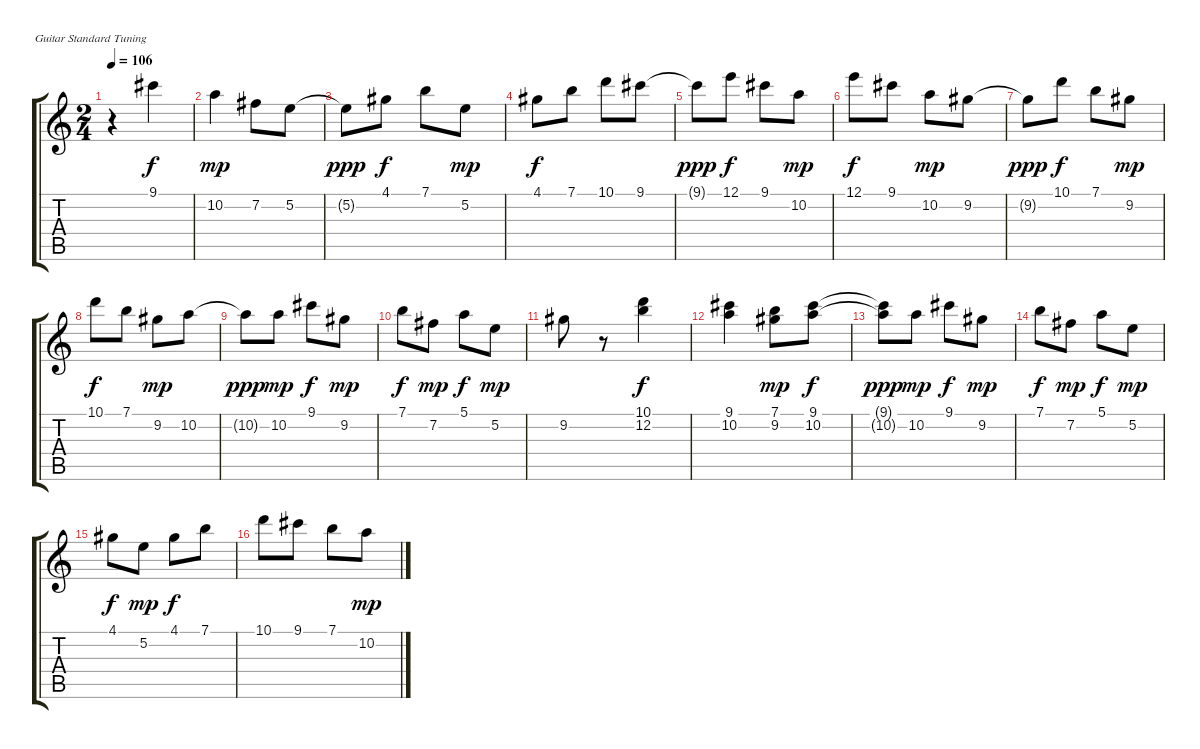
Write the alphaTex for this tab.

\bracketExtendMode groupsimilarinstruments
\firstSystemTrackNameOrientation horizontal
\otherSystemsTrackNameOrientation horizontal
\track "" {instrument acousticguitarnylon}
\staff {score tabs}
\tuning (E4 B3 G3 D3 A2 E2)
\ts (2 4)
\tempo 106
\clef g2
\ks c
r.4{dy f instrument acousticguitarnylon} 9.1.4 |
10.2.4{dy mp} 7.2.8 5.2.8 |
5.2{t}.8{dy ppp} 4.1.8{dy f} 7.1.8 5.2.8{dy mp} |
4.1.8{dy f} 7.1.8 10.1.8 9.1.8 |
9.1{t}.8{dy ppp} 12.1.8{dy f} 9.1.8 10.2.8{dy mp} |
12.1.8{dy f} 9.1.8 10.2.8{dy mp} 9.2.8 |
9.2{t}.8{dy ppp} 10.1.8{dy f} 7.1.8 9.2.8{dy mp} |
10.1.8{dy f} 7.1.8 9.2.8{dy mp} 10.2.8 |
10.2{t}.8{dy ppp} 10.2.8{dy mp} 9.1.8{dy f} 9.2.8{dy mp} |
7.1.8{dy f} 7.2.8{dy mp} 5.1.8{dy f} 5.2.8{dy mp} |
9.2.8 r.8 (10.1 12.2).4{dy f} |
(9.1 10.2).4 (7.1 9.2).8{dy mp} (9.1 10.2).8{dy f} |
(9.1{t} 10.2{t}).8{dy ppp} 10.2.8{dy mp} 9.1.8{dy f} 9.2.8{dy mp} |
7.1.8{dy f} 7.2.8{dy mp} 5.1.8{dy f} 5.2.8{dy mp} |
4.1.8{dy f} 5.2.8{dy mp} 4.1.8{dy f} 7.1.8 |
10.1.8 9.1.8 7.1.8 10.2.8{dy mp}
